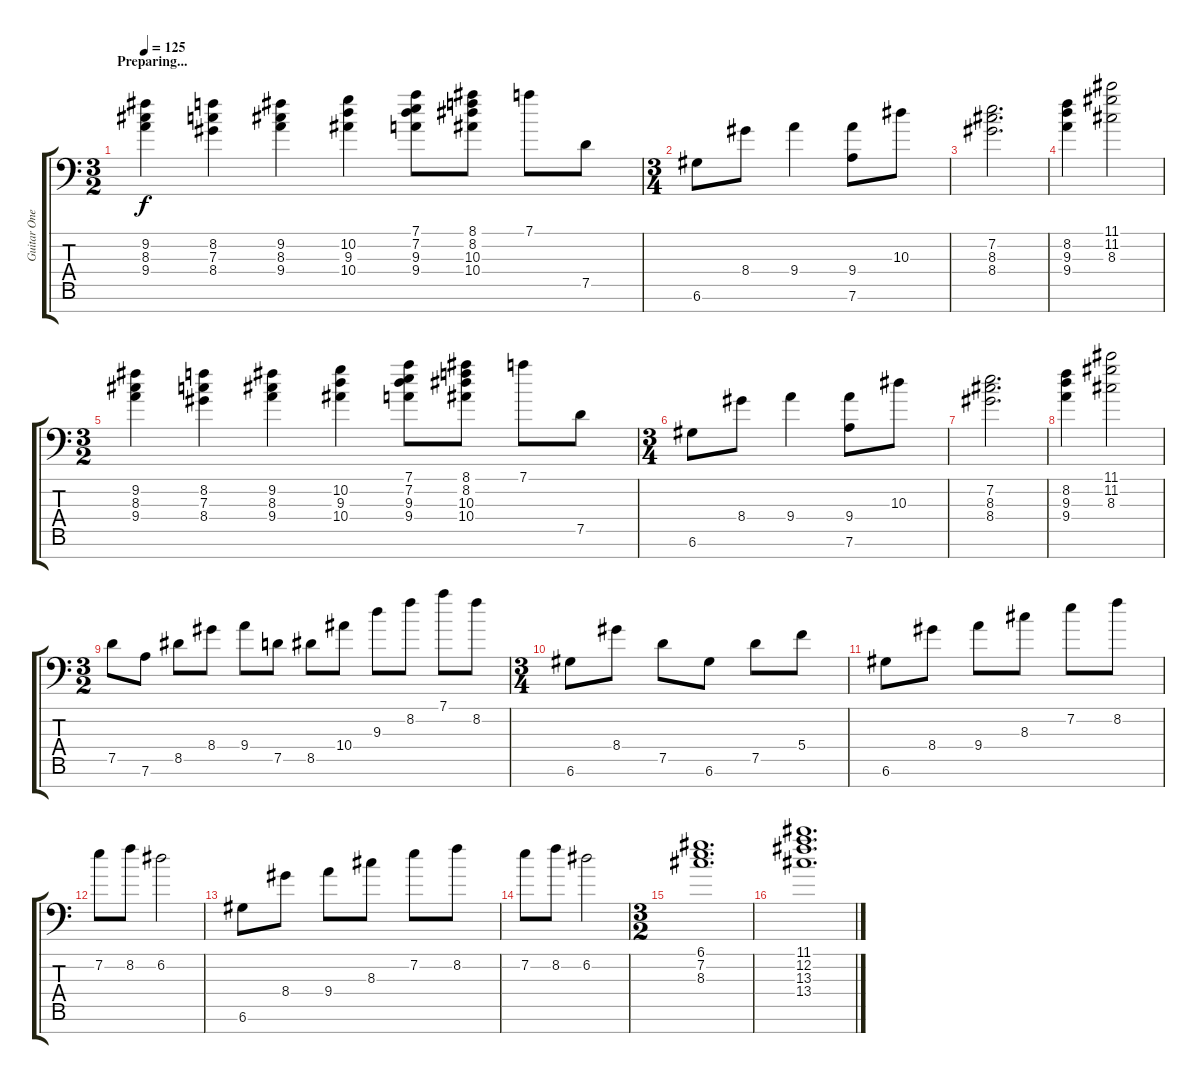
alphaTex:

\track ("Guitar One" "Guitar One") {instrument overdrivenguitar}
\staff {score tabs}
\tuning (D4 A3 F3 C3 G2 D2 A1) {hide}
\ts (3 2)
\section ("" "Preparing...")
\tempo 125
\clef f4
\ks c
(9.2 8.3 9.4).4{dy f} (8.2 7.3 8.4).4 (9.2 8.3 9.4).4 (10.2 9.3 10.4).4 (7.1 7.2 9.3 9.4).8 (8.1 8.2 10.3 10.4).8 7.1.8 7.5.8 |
\ts (3 4)
6.6.8 8.4.8 9.4.4 (9.4 7.6).8 10.3.8 |
(7.2 8.3 8.4).2{d} |
(8.2 9.3 9.4).4 (11.1 11.2 8.3).2 |
\ts (3 2)
(9.2 8.3 9.4).4 (8.2 7.3 8.4).4 (9.2 8.3 9.4).4 (10.2 9.3 10.4).4 (7.1 7.2 9.3 9.4).8 (8.1 8.2 10.3 10.4).8 7.1.8 7.5.8 |
\ts (3 4)
6.6.8 8.4.8 9.4.4 (9.4 7.6).8 10.3.8 |
(7.2 8.3 8.4).2{d} |
(8.2 9.3 9.4).4 (11.1 11.2 8.3).2 |
\ts (3 2)
7.5.8 7.6.8 8.5.8 8.4.8 9.4.8 7.5.8 8.5.8 10.4.8 9.3.8 8.2.8 7.1.8 8.2.8 |
\ts (3 4)
6.6.8 8.4.8 7.5.8 6.6.8 7.5.8 5.4.8 |
6.6.8 8.4.8 9.4.8 8.3.8 7.2.8 8.2.8 |
7.2.8 8.2.8 6.2.2 |
6.6.8 8.4.8 9.4.8 8.3.8 7.2.8 8.2.8 |
7.2.8 8.2.8 6.2.2 |
\ts (3 2)
(6.1 7.2 8.3).1{d} |
(11.1 12.2 13.3 13.4).1{d}
